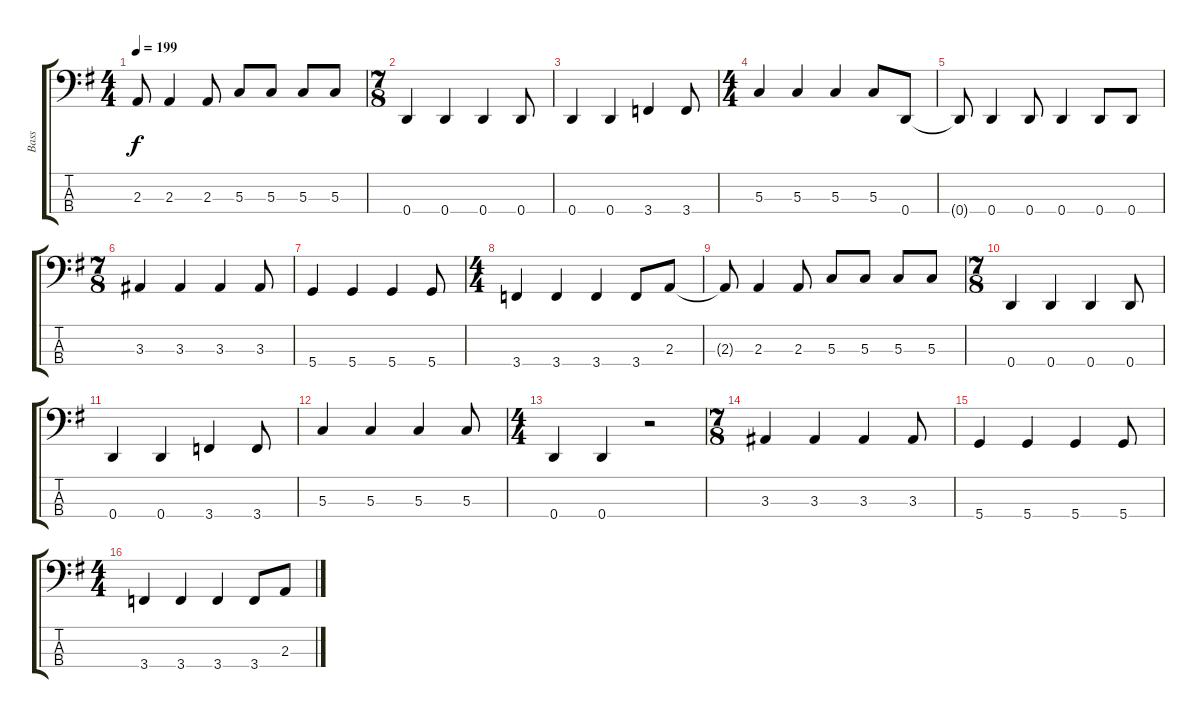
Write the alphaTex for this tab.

\track ("Bass" "Bass") {instrument electricbassfinger}
\staff {score tabs}
\tuning (F2 C2 G1 D1) {hide}
\ts (4 4)
\tempo 199
\clef f4
\ks eminor
2.3{t}.8{dy f} 2.3.4 2.3.8 5.3.8 5.3.8 5.3.8 5.3.8 |
\ts (7 8)
0.4.4 0.4.4 0.4.4 0.4.8 |
0.4.4 0.4.4 3.4.4 3.4.8 |
\ts (4 4)
5.3.4 5.3.4 5.3.4 5.3.8 0.4.8 |
0.4{t}.8 0.4.4 0.4.8 0.4.4 0.4.8 0.4.8 |
\ts (7 8)
3.3.4 3.3.4 3.3.4 3.3.8 |
5.4.4 5.4.4 5.4.4 5.4.8 |
\ts (4 4)
3.4.4 3.4.4 3.4.4 3.4.8 2.3.8 |
2.3{t}.8 2.3.4 2.3.8 5.3.8 5.3.8 5.3.8 5.3.8 |
\ts (7 8)
0.4.4 0.4.4 0.4.4 0.4.8 |
0.4.4 0.4.4 3.4.4 3.4.8 |
5.3.4 5.3.4 5.3.4 5.3.8 |
\ts (4 4)
0.4.4 0.4.4 r.2 |
\ts (7 8)
3.3.4 3.3.4 3.3.4 3.3.8 |
5.4.4 5.4.4 5.4.4 5.4.8 |
\ts (4 4)
3.4.4 3.4.4 3.4.4 3.4.8 2.3.8
